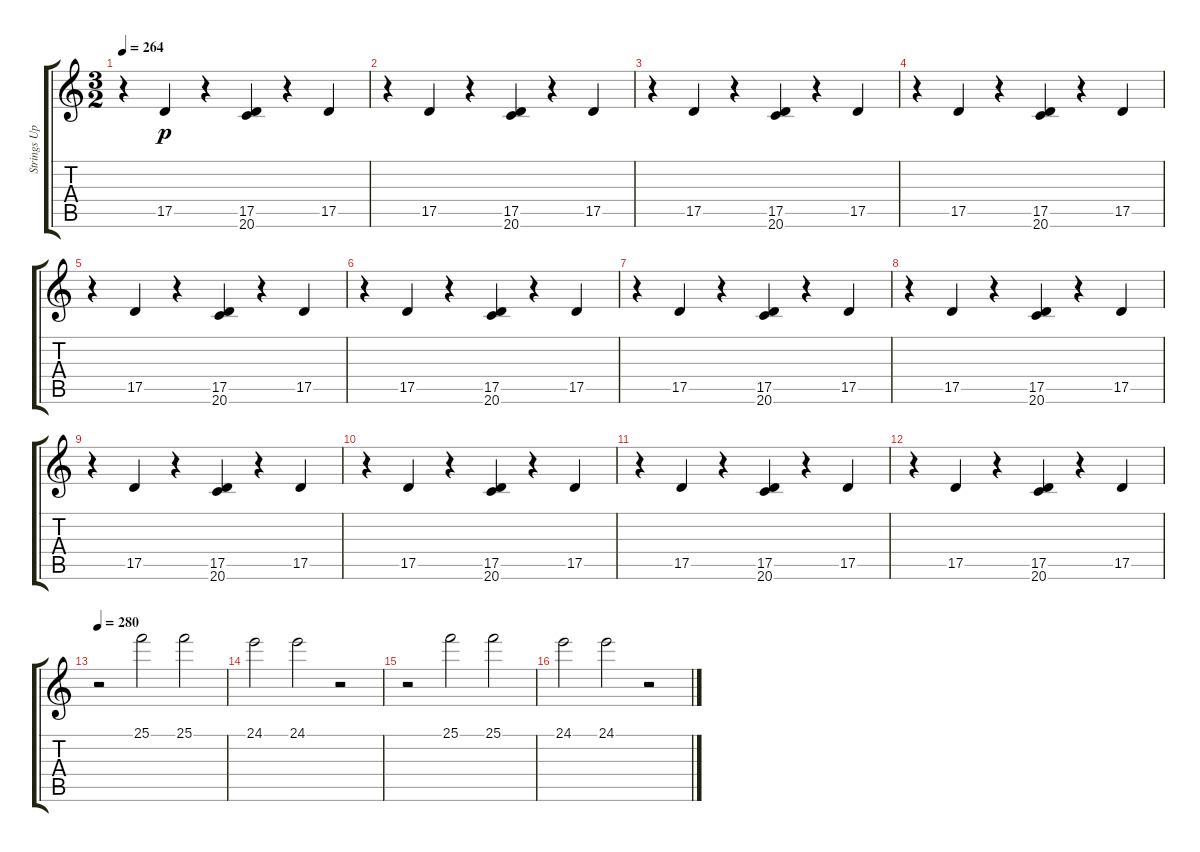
\track ("Strings Upper" "Strings Up") {instrument stringensemble1}
\staff {score tabs}
\tuning (E4 B3 G3 D3 A2 E2) {hide}
\ts (3 2)
\tempo 264
\clef g2
\ks c
r.4{dy p} 17.5.4 r.4 (17.5 20.6).4 r.4 17.5.4 |
r.4 17.5.4 r.4 (17.5 20.6).4 r.4 17.5.4 |
r.4 17.5.4 r.4 (17.5 20.6).4 r.4 17.5.4 |
r.4 17.5.4 r.4 (17.5 20.6).4 r.4 17.5.4 |
r.4 17.5.4 r.4 (17.5 20.6).4 r.4 17.5.4 |
r.4 17.5.4 r.4 (17.5 20.6).4 r.4 17.5.4 |
r.4 17.5.4 r.4 (17.5 20.6).4 r.4 17.5.4 |
r.4 17.5.4 r.4 (17.5 20.6).4 r.4 17.5.4 |
r.4 17.5.4 r.4 (17.5 20.6).4 r.4 17.5.4 |
r.4 17.5.4 r.4 (17.5 20.6).4 r.4 17.5.4 |
r.4 17.5.4 r.4 (17.5 20.6).4 r.4 17.5.4 |
r.4 17.5.4 r.4 (17.5 20.6).4 r.4 17.5.4 |
\tempo 280
r.2 25.1.2{instrument stringensemble1} 25.1.2 |
24.1.2 24.1.2 r.2 |
r.2 25.1.2 25.1.2 |
24.1.2 24.1.2 r.2
